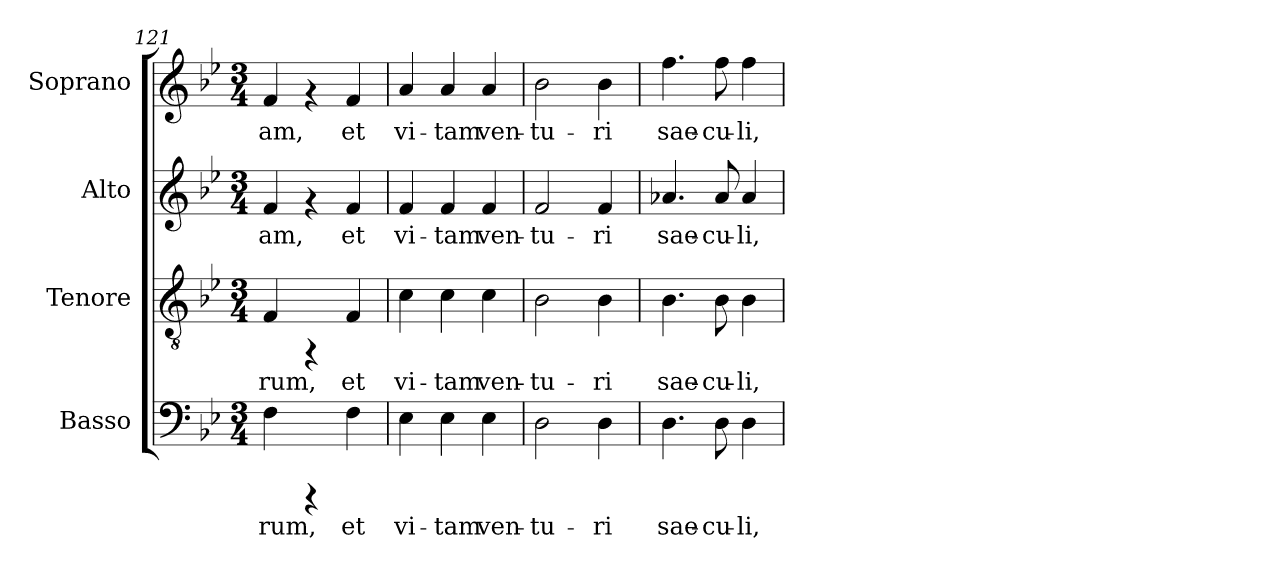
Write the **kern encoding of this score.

**kern	**text	**kern	**text	**kern	**text	**kern	**text
*part4	*part4	*part3	*part3	*part2	*part2	*part1	*part1
*staff4	*staff4	*staff3	*staff3	*staff2	*staff2	*staff1	*staff1
*I"Basso	*	*I"Tenore	*	*I"Alto	*	*I"Soprano	*
*I'B	*	*I'T	*	*I'A	*	*I'S	*
*clefF4	*	*clefGv2	*	*clefG2	*	*clefG2	*
*k[b-e-]	*	*k[b-e-]	*	*k[b-e-]	*	*k[b-e-]	*
*B-:	*	*B-:	*	*B-:	*	*B-:	*
*M3/4	*	*M3/4	*	*M3/4	*	*M3/4	*
=121	=121	=121	=121	=121	=121	=121	=121
!	!LO:LY:b:cj	!	!LO:LY:b:cj	!	!LO:LY:b:cj	!	!LO:LY:b:cj
4F\	-rum,	4F/	-rum,	4f/	-am,	4f/	-am,
4rCCC	.	4rFF	.	4rf	.	4rf	.
!	!LO:LY:b:cj	!	!LO:LY:b:cj	!	!LO:LY:b:cj	!	!LO:LY:b:cj
4F\	et	4F/	et	4f/	et	4f/	et
=122	=122	=122	=122	=122	=122	=122	=122
!	!LO:LY:b:cj	!	!LO:LY:b:cj	!	!LO:LY:b:cj	!	!LO:LY:b:cj
4E-\	vi-	4c\	vi-	4f/	vi-	4a/	vi-
!	!LO:LY:b:cj	!	!LO:LY:b:cj	!	!LO:LY:b:cj	!	!LO:LY:b:cj
4E-\	-tam	4c\	-tam	4f/	-tam	4a/	-tam
!	!LO:LY:b:cj	!	!LO:LY:b:cj	!	!LO:LY:b:cj	!	!LO:LY:b:cj
4E-\	ven-	4c\	ven-	4f/	ven-	4a/	ven-
=123	=123	=123	=123	=123	=123	=123	=123
!	!LO:LY:b:cj	!	!LO:LY:b:cj	!	!LO:LY:b:cj	!	!LO:LY:b:cj
2D\	-tu-	2B-\	-tu-	2f/	-tu-	2b-\	-tu-
!	!LO:LY:b:cj	!	!LO:LY:b:cj	!	!LO:LY:b:cj	!	!LO:LY:b:cj
4D\	-ri	4B-\	-ri	4f/	-ri	4b-\	-ri
=124	=124	=124	=124	=124	=124	=124	=124
!	!LO:LY:b:cj	!	!LO:LY:b:cj	!	!LO:LY:b:cj	!	!LO:LY:b:cj
4.D\	sae-	4.B-\	sae-	4.a-X/	sae-	4.ff\	sae-
!	!LO:LY:b:cj	!	!LO:LY:b:cj	!	!LO:LY:b:cj	!	!LO:LY:b:cj
8D\	-cu-	8B-\	-cu-	8a-/	-cu-	8ff\	-cu-
!	!LO:LY:b:cj	!	!LO:LY:b:cj	!	!LO:LY:b:cj	!	!LO:LY:b:cj
4D\	-li,	4B-\	-li,	4a-/	-li,	4ff\	-li,
=	=	=	=	=	=	=	=
*-	*-	*-	*-	*-	*-	*-	*-
